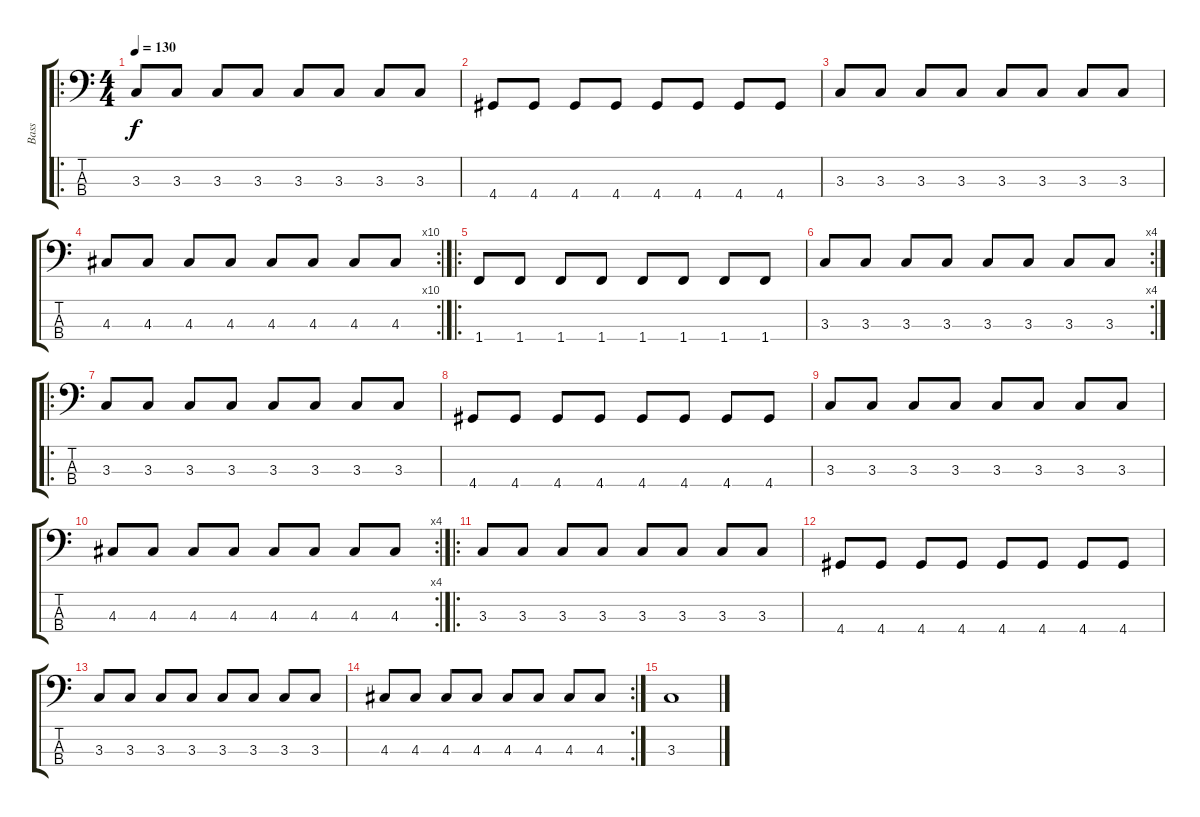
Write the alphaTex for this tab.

\track ("Bass" "Bass") {instrument electricbasspick}
\staff {score tabs}
\tuning (G2 D2 A1 E1) {hide}
\ro
\ts (4 4)
\tempo 130
\clef f4
\ks c
3.3.8{dy f} 3.3.8 3.3.8 3.3.8 3.3.8 3.3.8 3.3.8 3.3.8 |
4.4.8 4.4.8 4.4.8 4.4.8 4.4.8 4.4.8 4.4.8 4.4.8 |
3.3.8 3.3.8 3.3.8 3.3.8 3.3.8 3.3.8 3.3.8 3.3.8 |
\rc 10
4.3.8 4.3.8 4.3.8 4.3.8 4.3.8 4.3.8 4.3.8 4.3.8 |
\ro
1.4.8 1.4.8 1.4.8 1.4.8 1.4.8 1.4.8 1.4.8 1.4.8 |
\rc 4
3.3.8 3.3.8 3.3.8 3.3.8 3.3.8 3.3.8 3.3.8 3.3.8 |
\ro
3.3.8 3.3.8 3.3.8 3.3.8 3.3.8 3.3.8 3.3.8 3.3.8 |
4.4.8 4.4.8 4.4.8 4.4.8 4.4.8 4.4.8 4.4.8 4.4.8 |
3.3.8 3.3.8 3.3.8 3.3.8 3.3.8 3.3.8 3.3.8 3.3.8 |
\rc 4
4.3.8 4.3.8 4.3.8 4.3.8 4.3.8 4.3.8 4.3.8 4.3.8 |
\ro
3.3.8 3.3.8 3.3.8 3.3.8 3.3.8 3.3.8 3.3.8 3.3.8 |
4.4.8 4.4.8 4.4.8 4.4.8 4.4.8 4.4.8 4.4.8 4.4.8 |
3.3.8 3.3.8 3.3.8 3.3.8 3.3.8 3.3.8 3.3.8 3.3.8 |
\rc 2
4.3.8 4.3.8 4.3.8 4.3.8 4.3.8 4.3.8 4.3.8 4.3.8 |
3.3.1
